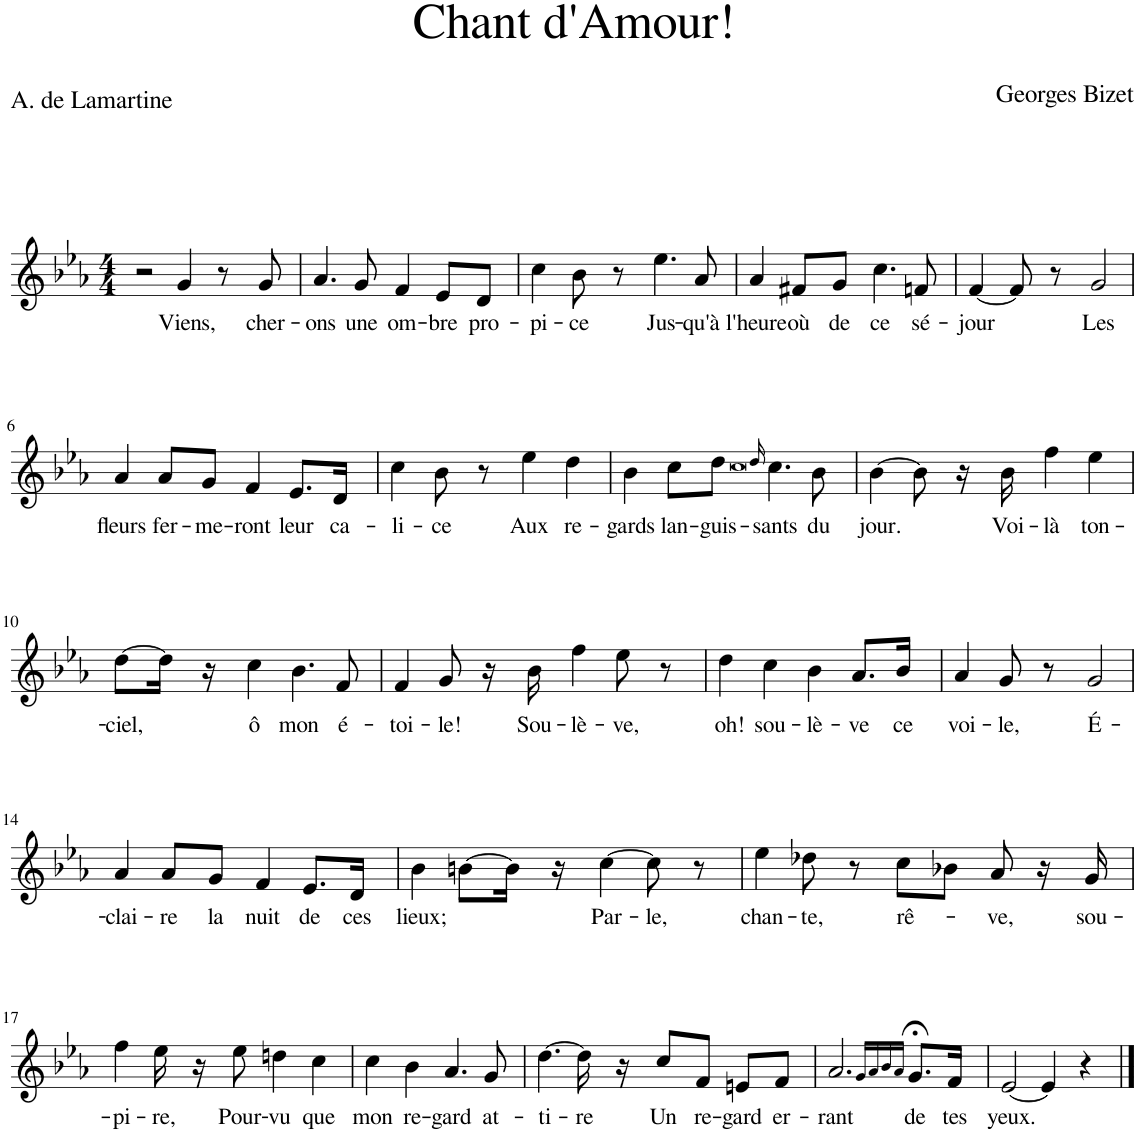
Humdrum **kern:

**kern	**text
*part1	*part1
*staff1	*staff1
*I"Piano	*
*I'Pno	*
*clefG2	*
*k[b-e-a-]	*
*M4/4	*
=1	=1
2r	.
!	!LO:LY:b
4g/	Viens,
8r	.
!	!LO:LY:b
8g/	cher-
=2	=2
!	!LO:LY:b
4.a-/	-ons
!	!LO:LY:b
8g/	une
!	!LO:LY:b
4f/	om-
!	!LO:LY:b
8e-/L	-bre
!	!LO:LY:b
8d/J	pro-
=3	=3
!	!LO:LY:b
4cc\	-pi-
!	!LO:LY:b
8b-\	-ce
8r	.
!	!LO:LY:b
4.ee-\	Jus-
!	!LO:LY:b
8a-/	-qu'à
=4	=4
!	!LO:LY:b
4a-/	l'heure
!	!LO:LY:b
8f#X/L	où
!	!LO:LY:b
8g/J	de
!	!LO:LY:b
4.cc\	ce
!	!LO:LY:b
8fn/	sé-
=5	=5
!	!LO:LY:b
[4f/	jour
8f/]	.
8r	.
!	!LO:LY:b
2g/	Les
!!LO:LB:g=z
=6	=6
!	!LO:LY:b
4a-/	fleurs
!	!LO:LY:b
8a-/L	fer-
!	!LO:LY:b
8g/J	-me-
!	!LO:LY:b
4f/	-ront
!	!LO:LY:b
8.e-/L	leur
!	!LO:LY:b
16d/Jk	ca-
=7	=7
!	!LO:LY:b
4cc\	-li-
!	!LO:LY:b
8b-\	-ce
8r	.
!	!LO:LY:b
4ee-\	Aux
!	!LO:LY:b
4dd\	re-
=8	=8
!	!LO:LY:b
4b-\	-gards
!	!LO:LY:b
8cc\L	lan-
!	!LO:LY:b
8dd\J	-guis-
0qcc	.
16qdd/	.
!	!LO:LY:b
4.cc\	-sants
!	!LO:LY:b
8b-\	du
=9	=9
!	!LO:LY:b
[4b-\	jour.
8b-\]	.
16r	.
!	!LO:LY:b
16b-\	Voi-
!	!LO:LY:b
4ff\	-là
!	!LO:LY:b
4ee-\	ton-
!!LO:LB:g=z
=10	=10
!	!LO:LY:b
[8dd\L	ciel,
16dd\Jk]	.
16r	.
!	!LO:LY:b
4cc\	ô
!	!LO:LY:b
4.b-\	mon
!	!LO:LY:b
8f/	é-
=11	=11
!	!LO:LY:b
4f/	-toi-
!	!LO:LY:b
8g/	-le!
16r	.
!	!LO:LY:b
16b-\	Sou-
!	!LO:LY:b
4ff\	-lè-
!	!LO:LY:b
8ee-\	-ve,
8r	.
=12	=12
!	!LO:LY:b
4dd\	oh!
!	!LO:LY:b
4cc\	sou-
!	!LO:LY:b
4b-\	-lè-
!	!LO:LY:b
8.a-/L	-ve
!	!LO:LY:b
16b-/Jk	ce
=13	=13
!	!LO:LY:b
4a-/	voi-
!	!LO:LY:b
8g/	-le,
8r	.
!	!LO:LY:b
2g/	É-
!!LO:LB:g=z
=14	=14
!	!LO:LY:b
4a-/	-clai-
!	!LO:LY:b
8a-/L	-re
!	!LO:LY:b
8g/J	la
!	!LO:LY:b
4f/	nuit
!	!LO:LY:b
8.e-/L	de
!	!LO:LY:b
16d/Jk	ces
=15	=15
!	!LO:LY:b
4b-\	lieux;
[8bn\L	.
16b\Jk]	.
16r	.
!	!LO:LY:b
[4cc\	Par-
!	!LO:LY:b
8cc\]	-le,
8r	.
=16	=16
!	!LO:LY:b
4ee-\	chan-
!	!LO:LY:b
8dd-X\	-te,
8r	.
!	!LO:LY:b
8cc\L	rê-
8b-X\J	.
!	!LO:LY:b
8a-/	-ve,
16r	.
!	!LO:LY:b
16g/	sou-
!!LO:LB:g=z
=17	=17
!	!LO:LY:b
4ff\	-pi-
!	!LO:LY:b
16ee-\	-re,
16r	.
!	!LO:LY:b
8ee-\	Pour-
!	!LO:LY:b
4ddn\	-vu
!	!LO:LY:b
4cc\	que
=18	=18
!	!LO:LY:b
4cc\	mon
!	!LO:LY:b
4b-\	re-
!	!LO:LY:b
4.a-/	-gard
!	!LO:LY:b
8g/	at-
=19	=19
!	!LO:LY:b
[4.dd\	-ti-
!	!LO:LY:b
16dd\]	-re
16r	.
!	!LO:LY:b
8cc/L	Un
!	!LO:LY:b
8f/J	re-
!	!LO:LY:b
8en/L	-gard
!	!LO:LY:b
8f/J	er-
=20	=20
!	!LO:LY:b
2.a-/	-rant
16qg/LL	.
16qa-/	.
16qb-/	.
16qa-/JJ	.
!	!LO:LY:b
8.g;</L	de
!	!LO:LY:b
16f/Jk	tes
=21	=21
!	!LO:LY:b
[2e-/	yeux.
4e-/]	.
4r	.
==	==
*-	*-
